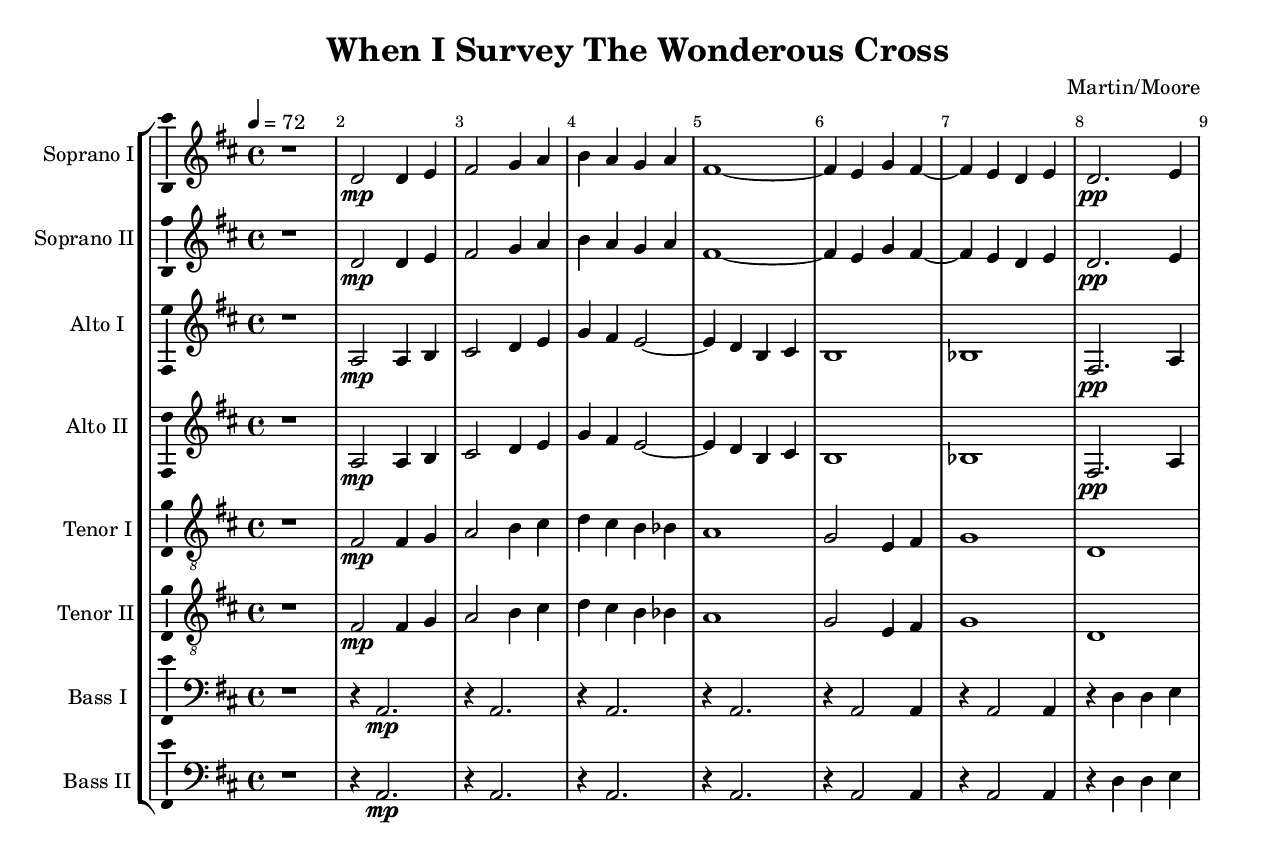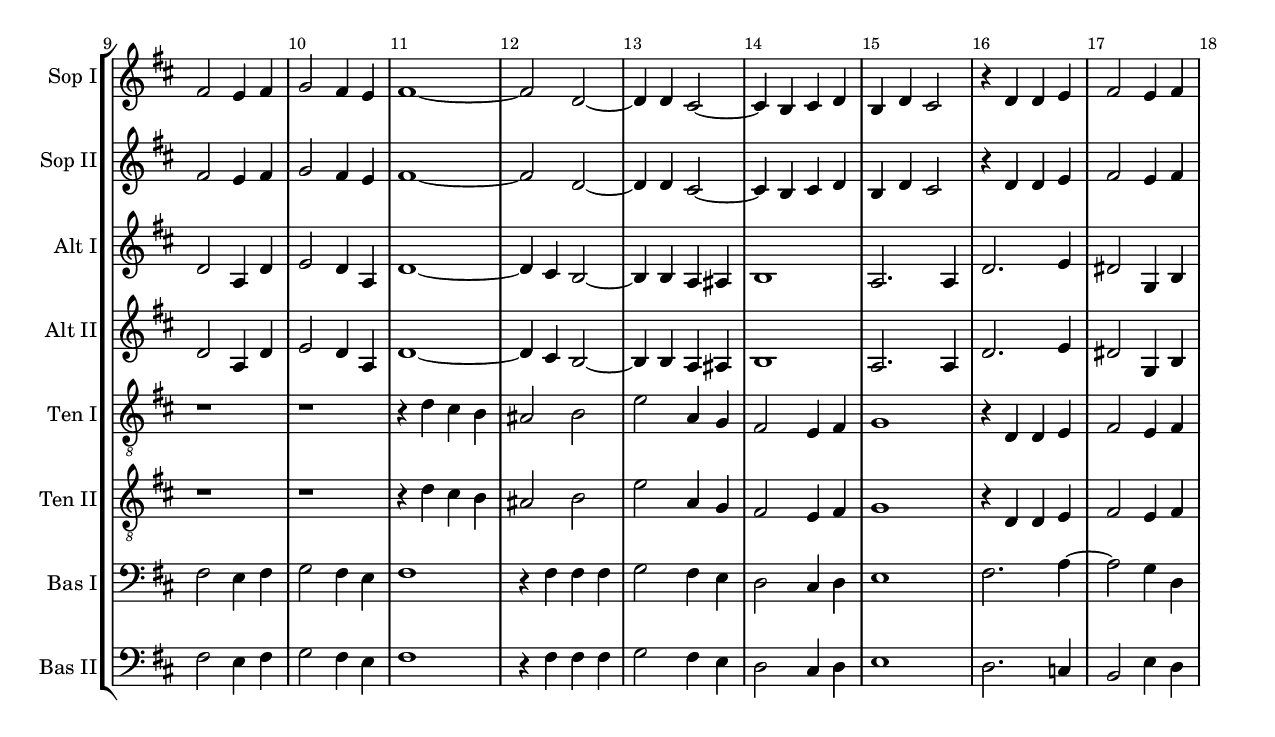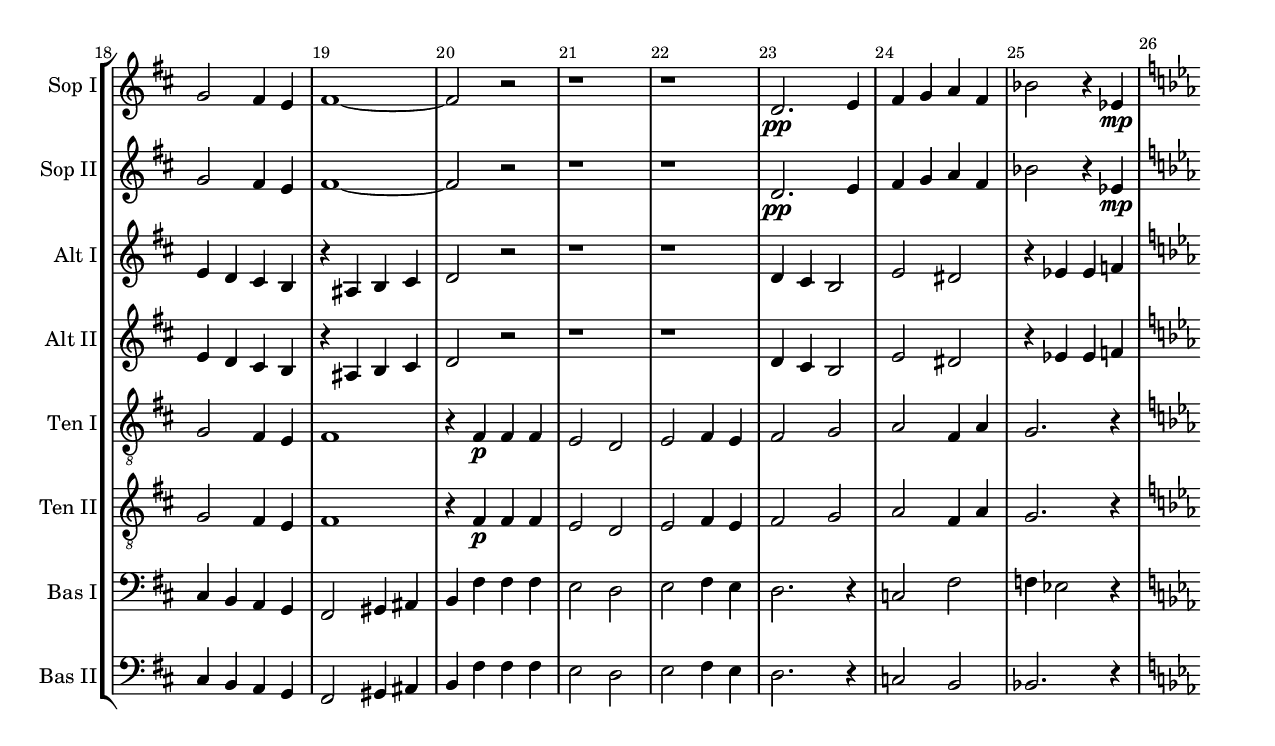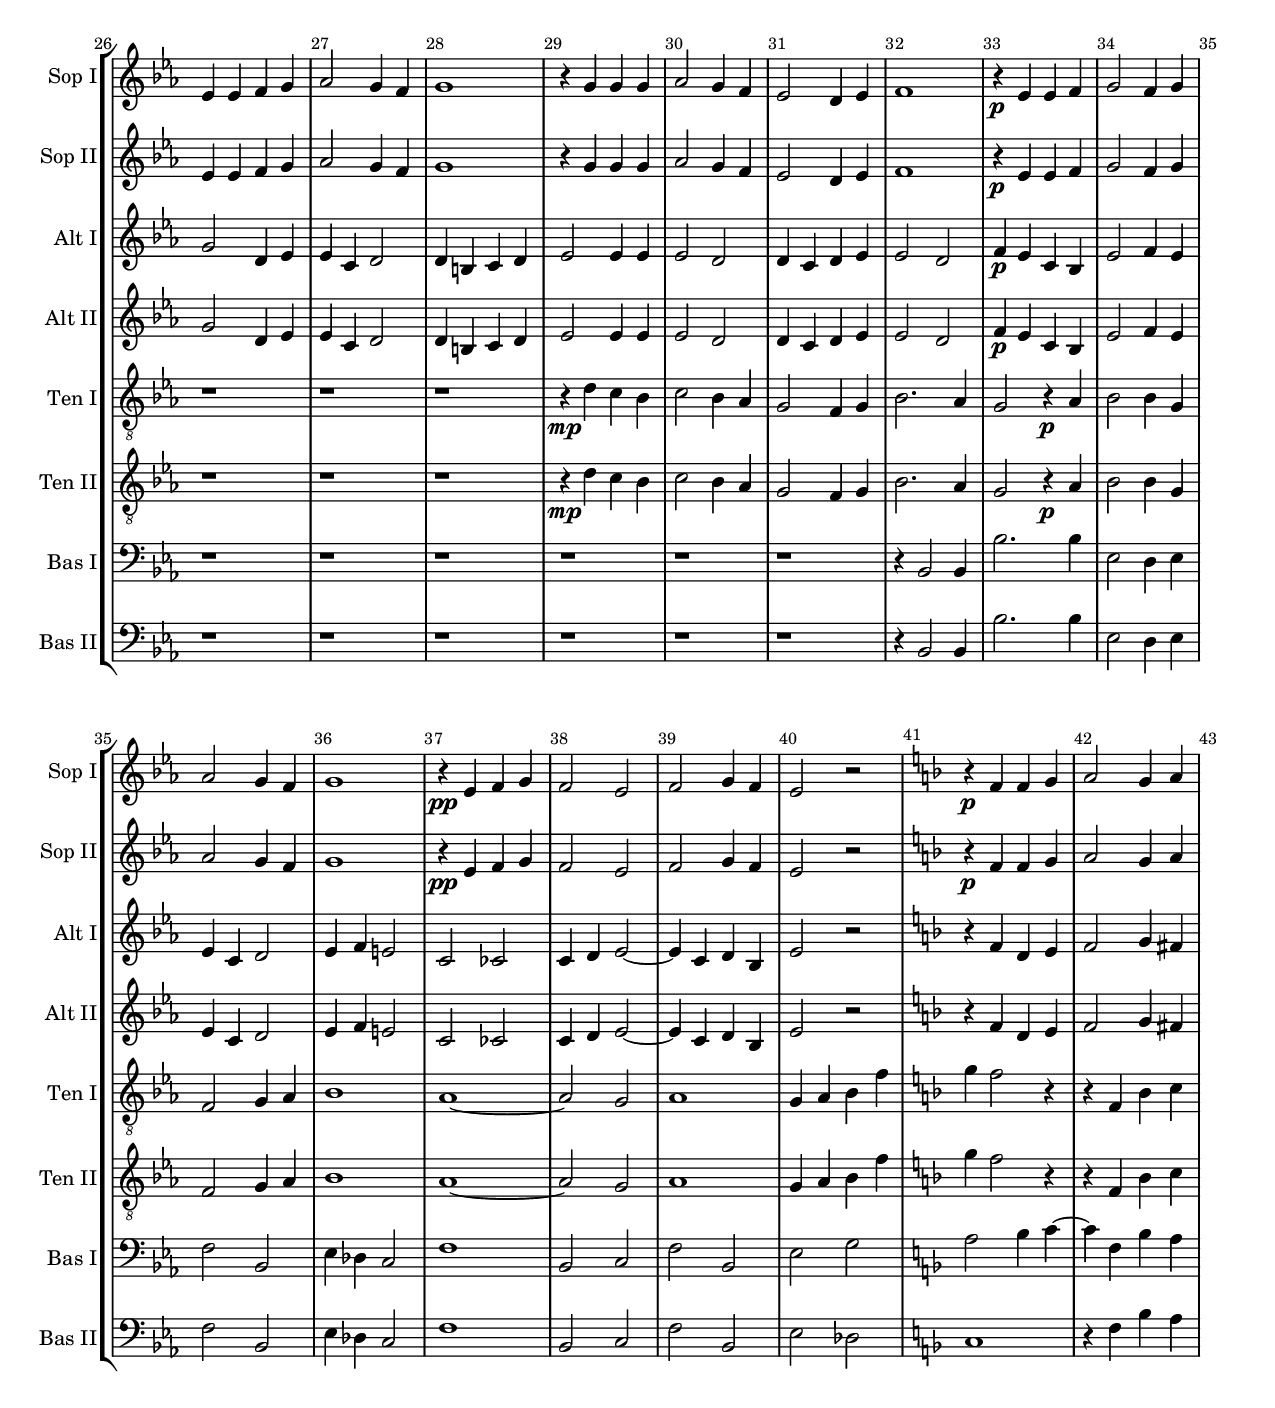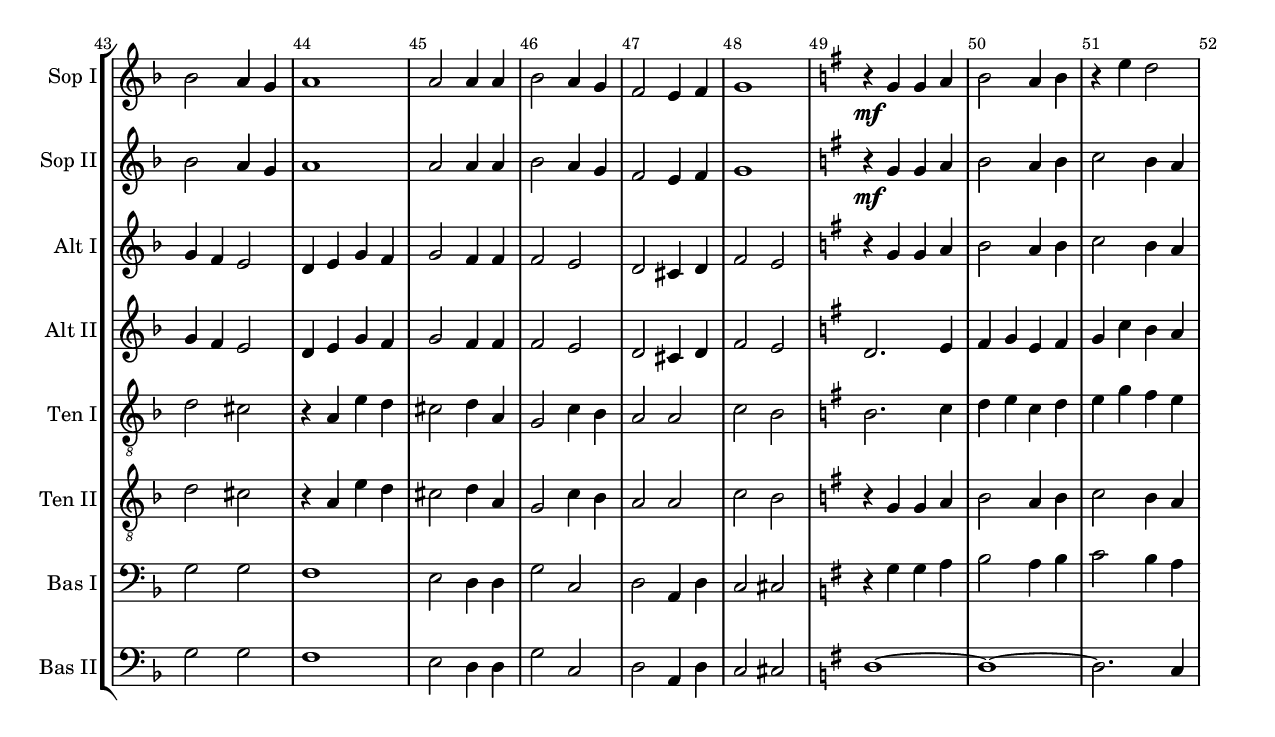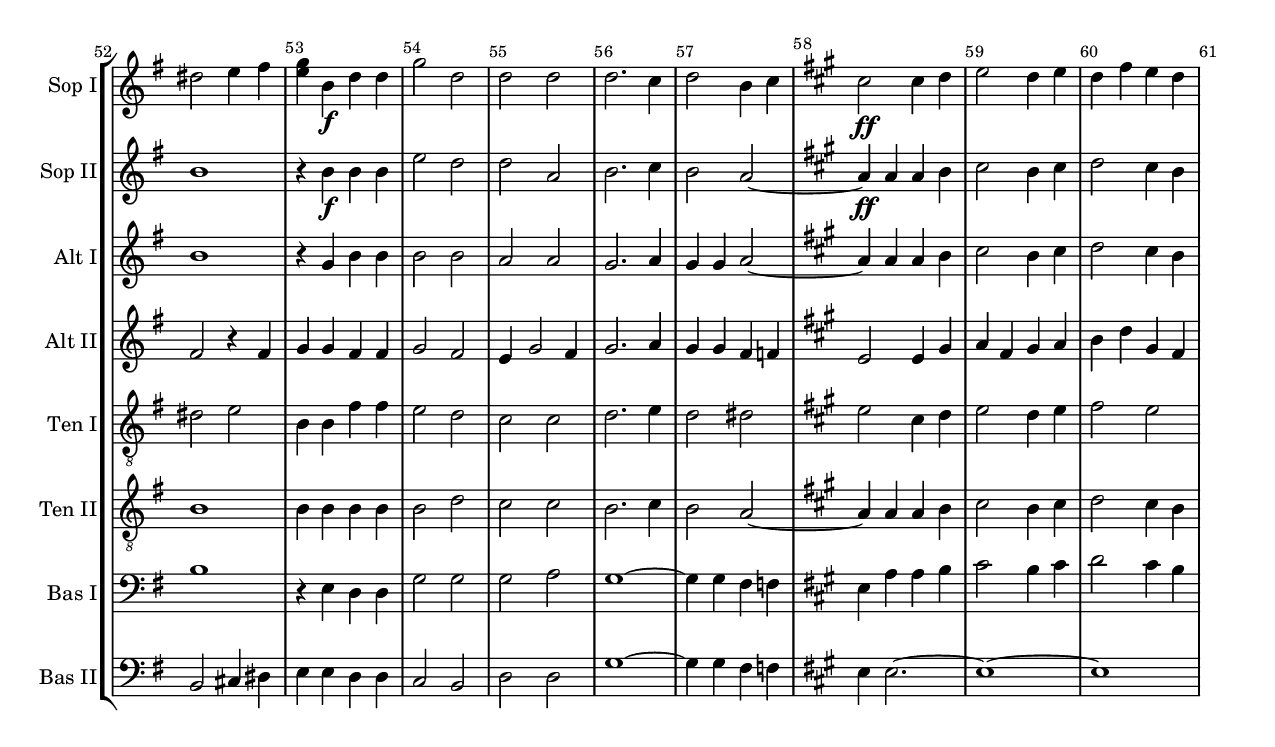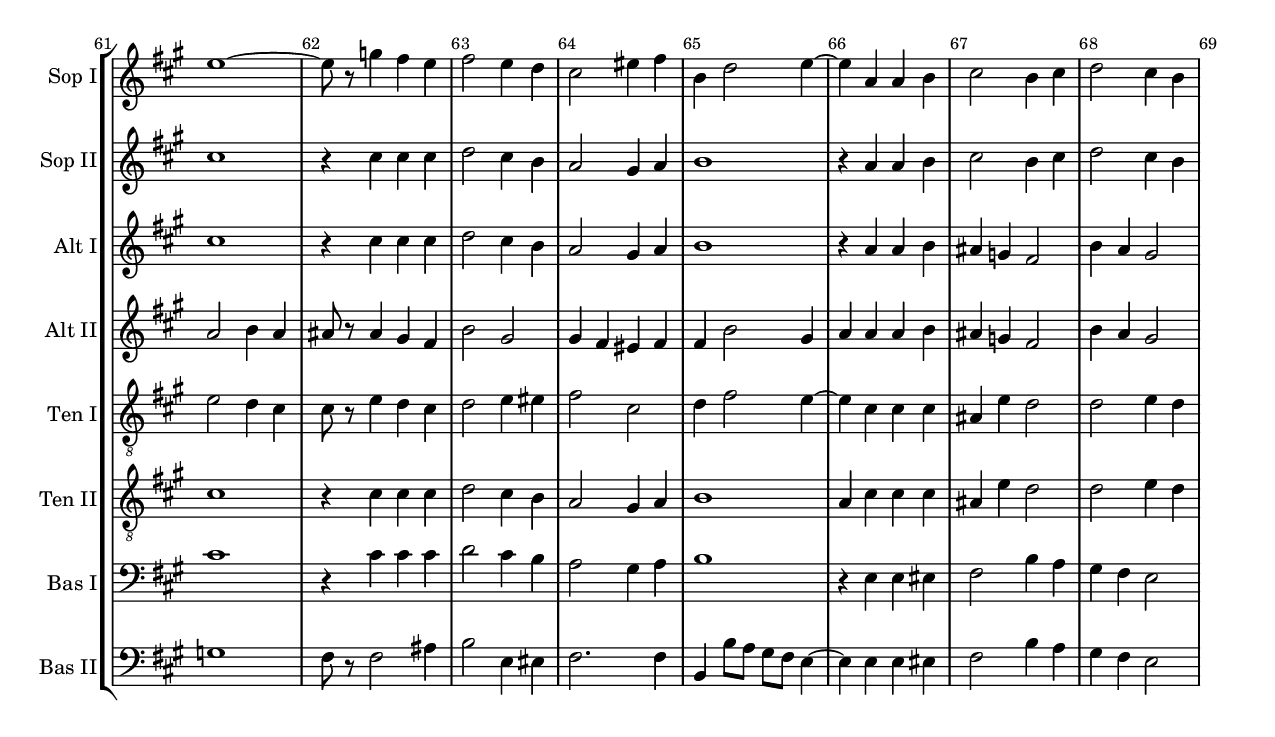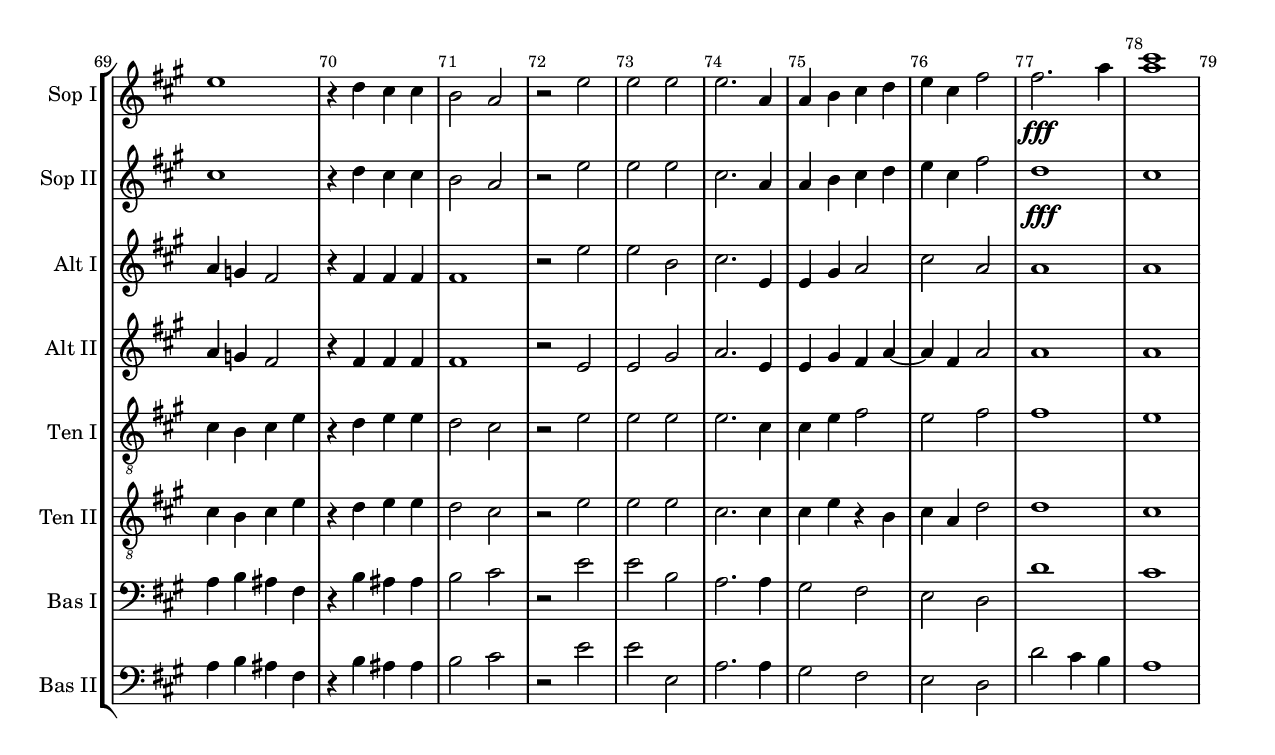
\version "2.19.49"

\header {
  title = "When I Survey The Wonderous Cross"
  composer = "Martin/Moore"
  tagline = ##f
}

dominantMinVolume = #0.6
dominantMaxVolume = #1.0
dominantPanPosition = #1

diminishedMinVolume = #0.1
diminishedMaxVolume = #0.3
diminishedPanPosition = #-1

allMinVolume = #0.4
allMaxVolume = #1.0
allPanPosition = #0.0

metronomeMinVolume = #0.4
metronomeMaxVolume = #0.6
metronomePanPosition = #0.0

keyAndTimeSignature = {
  \key d \major
  \time 4/4
}

sopranoOneMusic = \relative c' {
  \keyAndTimeSignature
  \tempo 4 = 72
  \set Score.markFormatter = #format-mark-box-letters
  %
  % Extra Measure for Metronome lead-in
  %
  r1 |
  
  %
  % Main music starts here
  %

  d2\mp d4 e4 |
  fis2 g4 a4 |
  b4 a4 g4 a4 |
  fis1~ |
  fis4 e4 g4 fis4~ |
  
  fis4 e4 d4 e4 | d2.\pp e4 |
  fis2 e4 fis4 |
  g2 fis4 e4 |
  fis1~ |
  
  fis2 d2~ |
  d4 d4 cis2~ |
  cis4 b4 cis4 d4 |
  b4 d4 cis2 |
  r4 d4 d4 e4 |
  
  fis2 e4 fis4 |
  g2 fis4 e4 |
  fis1~ |
  fis2 r2 |
  r1 |
  
  r1 |
  d2.\pp e4 |
  fis4 g4 a4 fis4 |
  bes2 r4 ees,4\mp |
  \key ees \major
  ees4 ees4 f4 g4 |
  
  aes2 g4 f4 |
  g1 |
  r4 g4 g4 g4 |
  aes2 g4 f4 |
  ees2 d4 ees4 |
  
  f1 |
  r4\p ees4 ees4 f4 |
  g2 f4 g4 |
  aes2 g4 f4 |
  g1 |
  
  r4\pp ees4 f4 g4 |
  f2 ees2 |
  f2 g4 f4 |
  ees2 r2 |
  \key f \major
  r4\p f4 f4 g4 |
  
  a2 g4 a4 |
  bes2 a4 g4 |
  a1 |
  a2 a4 a4 |
  bes2 a4 g4 |
  
  f2 e4 f4 |
  g1 |
  \key g \major
  r4\mf g4 g4 a4 |
  b2 a4 b4 |
  r4 e4 d2 |
  
  dis2 e4 fis4 |
  <g e>4 b,4\f d4 d4 |
  g2 d2 |
  d2 d2 |
  d2. c4 |
  
  d2 b4 c4 |
  \key a \major
  cis2\ff cis4 d4 |
  e2 d4 e4 |
  d4 fis4 e4 d4 |
  e1~ |
  
  e8 r8 g4 fis4 e4 |
  fis2 e4 d4 |
  cis2 eis4 fis4 |
  b,4 d2 e4~ |
  e4 a,4 a4 b4 |
  
  cis2 b4 cis4 |
  d2 cis4 b4 |
  e1 |
  r4 d4 cis4 cis4 |
  b2 a2 |
  
  r2 e'2 |
  e2 e2 |
  e2. a,4 |
  a4 b4 cis4 d4 |
  e4 cis4 fis2 |
  fis2.\fff a4 |
  <cis a>1 |
}

sopranoTwoMusic = \relative c' {
  \keyAndTimeSignature
  \tempo 4 = 72
  \set Score.markFormatter = #format-mark-box-letters
  %
  % Extra Measure for Metronome lead-in
  %
  r1 |
  
  %
  % Main music starts here
  %

  d2\mp d4 e4 |
  fis2 g4 a4 |
  b4 a4 g4 a4 |
  fis1~ |
  fis4 e4 g4 fis4~ |
  
  fis4 e4 d4 e4 | d2.\pp e4 |
  fis2 e4 fis4 |
  g2 fis4 e4 |
  fis1~ |
  
  fis2 d2~ |
  d4 d4 cis2~ |
  cis4 b4 cis4 d4 |
  b4 d4 cis2 |
  r4 d4 d4 e4 |
  
  fis2 e4 fis4 |
  g2 fis4 e4 |
  fis1~ |
  fis2 r2 |
  r1 |
  
  r1 |
  d2.\pp e4 |
  fis4 g4 a4 fis4 |
  bes2 r4 ees,4\mp |
  \key ees \major
  ees4 ees4 f4 g4 |
  
  aes2 g4 f4 |
  g1 |
  r4 g4 g4 g4 |
  aes2 g4 f4 |
  ees2 d4 ees4 |
  
  f1 |
  r4\p ees4 ees4 f4 |
  g2 f4 g4 |
  aes2 g4 f4 |
  g1 |
  
  r4\pp ees4 f4 g4 |
  f2 ees2 |
  f2 g4 f4 |
  ees2 r2 |
  \key f \major
  r4\p f4 f4 g4 |
  
  a2 g4 a4 |
  bes2 a4 g4 |
  a1 |
  a2 a4 a4 |
  bes2 a4 g4 |
  
  f2 e4 f4 |
  g1 |
  \key g \major
  r4\mf g4 g4 a4 |
  b2 a4 b4 |
  c2 b4 a4 |
  
  b1 |
  r4 b4\f b4 b4 |
  e2 d2 |
  d2 a2 |
  b2. c4 |
  
  b2 a2~ |
  \key a \major
  a4\ff a4 a4 b4 |
  cis2 b4 cis4 |
  d2 cis4 b4 |
  cis1 |
  
  r4 cis4 cis4 cis4 |
  d2 cis4 b4 |
  a2 gis4 a4 |
  b1 |
  r4 a4 a4 b4 |
  
  cis2 b4 cis4 |
  d2 cis4 b4 |
  cis1 |
  r4 d4 cis4 cis4 |
  b2 a2 |
  
  r2 e'2 |
  e2 e2 |
  cis2. a4 |
  a4 b4 cis4 d4 |
  e4 cis4 fis2 |
  d1\fff |
  cis1 |
}

altoOneMusic = \relative c' {
  \keyAndTimeSignature
  
  %
  % Extra Measure for Metronome lead-in
  %
  
  r1 |
  
  %
  % Main music starts here
  %

  a2\mp a4 b4 |
  cis2 d4 e4 |
  g4 fis4 e2~ |
  e4 d4 b4 cis4 |
  b1 |
  
  bes1 |
  fis2.\pp a4 |
  d2 a4 d4 |
  e2 d4 a4 |
  d1~ |
  
  d4 cis4 b2~ |
  b4 b4 a4 ais4 |
  b1 |
  a2. a4 | d2. e4 |
  
  dis2 g,4 b4 |
  e4 d4 cis4 b4 |
  r4 ais4 b4 cis4 |
  d2 r2 |
  r1 |
  
  r1 |
  d4 cis4 b2 |
  e2 dis2 |
  r4 ees4 ees4 f4 |
  \key ees \major
  g2 d4 ees4 |
  
  ees4 c4 d2 |
  d4 b4 c4 d4 |
  ees2 ees4 ees4 |
  ees2 d2 |
  d4 c4 d4 ees4 |
  
  ees2 d2 |
  f4\p ees4 c4 bes4 |
  ees2 f4 ees4 |
  ees4 c4 d2 |
  ees4 f4 e2 |
  
  c2 ces2 |
  c4 d4 ees2~ |
  ees4 c4 d4 bes4 |
  ees2 r2 |
  \key f \major
  r4 f4 d4 e4 |
  
  f2 g4 fis4 |
  g4 f4 e2 |
  d4 e4 g4 f4 |
  g2 f4 f4 |
  f2 e2 |
  
  d2 cis4 d4 |
  f2 e2 |
  \key g \major
  r4 g4 g4 a4 |
  b2 a4 b4 |
  c2 b4 a4 |
  
  b1 |
  r4 g4 b4 b4 |
  b2 b2 |
  a2 a2 |
  g2. a4 |
  
  g4 g4 a2~ |
  \key a \major
  a4 a4 a4 b4 |
  cis2 b4 cis4 |
  d2 cis4 b4 |
  cis1 |
  
  r4 cis4 cis4 cis4 |
  d2 cis4 b4 |
  a2 gis4 a4 |
  b1 |
  r4 a4 a4 b4 |
  
  ais4 g4 fis2 |
  b4 a4 gis2 |
  a4 g4 fis2 |
  r4 fis4 fis4 fis4 |
  fis1 |
  
  r2 e'2 |
  e2 b2 |
  cis2. e,4 |
  e4 gis4 a2 |
  cis2 a2 |
  a1 |
  a1 |
}

altoTwoMusic = \relative c' {
  \keyAndTimeSignature
  
  %
  % Extra Measure for Metronome lead-in
  %
  
  r1 |
  
  %
  % Main music starts here
  %

  a2\mp a4 b4 |
  cis2 d4 e4 |
  g4 fis4 e2~ |
  e4 d4 b4 cis4 |
  b1 |
  
  bes1 |
  fis2.\pp a4 |
  d2 a4 d4 |
  e2 d4 a4 |
  d1~ |
  
  d4 cis4 b2~ |
  b4 b4 a4 ais4 |
  b1 |
  a2. a4 | d2. e4 |
  
  dis2 g,4 b4 |
  e4 d4 cis4 b4 |
  r4 ais4 b4 cis4 |
  d2 r2 |
  r1 |
  
  r1 |
  d4 cis4 b2 |
  e2 dis2 |
  r4 ees4 ees4 f4 |
  \key ees \major
  g2 d4 ees4 |
  
  ees4 c4 d2 |
  d4 b4 c4 d4 |
  ees2 ees4 ees4 |
  ees2 d2 |
  d4 c4 d4 ees4 |
  
  ees2 d2 |
  f4\p ees4 c4 bes4 |
  ees2 f4 ees4 |
  ees4 c4 d2 |
  ees4 f4 e2 |
  
  c2 ces2 |
  c4 d4 ees2~ |
  ees4 c4 d4 bes4 |
  ees2 r2 |
  \key f \major
  r4 f4 d4 e4 |
  
  f2 g4 fis4 |
  g4 f4 e2 |
  d4 e4 g4 f4 |
  g2 f4 f4 |
  f2 e2 |
  
  d2 cis4 d4 |
  f2 e2 |
  \key g \major
  d2. e4 |
  fis4 g4 e4 fis4 |
  g4 c4 b4 a4 |
  
  fis2 r4 fis4 |
  g4 g4 fis4 fis4 |
  g2 fis2 |
  e4 g2 fis4 |
  g2. a4 |
  
  g4 g4 fis4 f4 |
  \key a \major
  e2 e4 gis4 |
  a4 fis4 gis4 a4 |
  b4 d4 gis,4 fis4 |
  a2 b4 a4 |
  
  ais8 r8 ais4 gis4 fis4 |
  b2 gis2 |
  gis4 fis4 eis4 fis4 |
  fis4 b2 gis4 |
  a4 a4 a4 b4 |
  
  ais4 g4 fis2 |
  b4 a4 gis2 |
  a4 g4 fis2 |
  r4 fis4 fis4 fis4 |
  fis1 |
  
  r2 e2 |
  e2 gis2 |
  a2. e4 |
  e4 gis4 fis4 a4~ |
  a4 fis4 a2 |
  a1 |
  a1 |
}

tenorOneMusic = \relative c {
  \keyAndTimeSignature
  \clef "treble_8"
  
  %
  % Extra Measure for Metronome lead-in
  %
  
  r1 |
  
  %
  % Main music starts here
  %

  fis2\mp fis4 g4 |
  a2 b4 cis4 |
  d4 cis4 b4 bes4 |
  a1 |
  g2 e4 fis4 |
  
  g1 |
  d1 |
  r1 |
  r1 |
  r4 d'4 cis4 b4 |
  
  ais2 b2 | e2 a,4 g4 |
  fis2 e4 fis4 |
  g1 |
  r4 d4 d4 e4 |
  
  fis2 e4 fis4 |
  g2 fis4 e4 |
  fis1 |
  r4 fis4\p fis4 fis4 |
  e2 d2 |
  
  e2 fis4 e4 |
  fis2 g2 |
  a2 fis4 a4 |
  g2. r4 |
  \key ees \major
  r1 |
  
  r1 |
  r1 |
  r4\mp d'4 c4 bes4 |
  c2 bes4 aes4 |
  g2 f4 g4 |
  
  bes2. aes4 |
  g2 r4\p aes4 |
  bes2 bes4 g4 |
  f2 g4 aes4 |
  bes1 |
  
  aes1~ |
  aes2 g2 |
  aes1 |
  g4 aes4 bes4 f'4 |
  \key f \major
  g4 f2 r4 |
  
  r4 f,4 bes4 c4 |
  d2 cis2 |
  r4 a4 e'4 d4 |
  cis2 d4 a4 |
  g2 c4 bes4 |
  
  a2 a2 |
  c2 bes2 |
  \key g \major
  b2. c4 |
  d4 e4 c4 d4 |
  e4 g4 fis4 e4 |
  
  dis2 e2 |
  b4 b4 fis'4 fis4 |
  e2 d2 |
  c2 c2 |
  d2. e4 |
  
  d2 dis2 |
  \key a \major
  e2 cis4 d4 |
  e2 d4 e4 |
  fis2 e2 |
  e2 d4 cis4 |
  
  cis8 r8 e4 d4 cis4 |
  d2 e4 eis4 |
  fis2 cis2 |
  d4 fis2 e4~ |
  e4 cis4 cis4 cis4 |
  
  ais4 e'4 d2 |
  d2 e4 d4 |
  cis4 b4 cis4 e4 |
  r4 d4 e4 e4 |
  d2 cis2 |
  
  r2 e2 |
  e2 e2 |
  e2. cis4 |
  cis4 e4 fis2 |
  e2 fis2 |
  fis1 |
  e1 |
}

tenorTwoMusic = \relative c {
  \keyAndTimeSignature
  \clef "treble_8"
  
  %
  % Extra Measure for Metronome lead-in
  %
  
  r1 |
  
  %
  % Main music starts here
  %

  fis2\mp fis4 g4 |
  a2 b4 cis4 |
  d4 cis4 b4 bes4 |
  a1 |
  g2 e4 fis4 |
  
  g1 |
  d1 |
  r1 |
  r1 |
  r4 d'4 cis4 b4 |
  
  ais2 b2 | e2 a,4 g4 |
  fis2 e4 fis4 |
  g1 |
  r4 d4 d4 e4 |
  
  fis2 e4 fis4 |
  g2 fis4 e4 |
  fis1 |
  r4 fis4\p fis4 fis4 |
  e2 d2 |
  
  e2 fis4 e4 |
  fis2 g2 |
  a2 fis4 a4 |
  g2. r4 |
  \key ees \major
  r1 |
  
  r1 |
  r1 |
  r4\mp d'4 c4 bes4 |
  c2 bes4 aes4 |
  g2 f4 g4 |
  
  bes2. aes4 |
  g2 r4\p aes4 |
  bes2 bes4 g4 |
  f2 g4 aes4 |
  bes1 |
  
  aes1~ |
  aes2 g2 |
  aes1 |
  g4 aes4 bes4 f'4 |
  \key f \major
  g4 f2 r4 |
  
  r4 f,4 bes4 c4 |
  d2 cis2 |
  r4 a4 e'4 d4 |
  cis2 d4 a4 |
  g2 c4 bes4 |
  
  a2 a2 |
  c2 bes2 |
  \key g \major
  r4 g4 g4 a4 |
  b2 a4 b4 |
  c2 b4 a4 |
  
  b1 |
  b4 b4 b4 b4 |
  b2 d2 |
  c2 c2 |
  b2. c4 |
  
  b2 a2~ |
  \key a \major
  a4 a4 a4 b4 |
  cis2 b4 cis4 |
  d2 cis4 b4 |
  cis1 |
  
  r4 cis4 cis4 cis4 |
  d2 cis4 b4 |
  a2 gis4 a4 |
  b1 |
  a4 cis4 cis4 cis4 |
  
  ais4 e'4 d2 |
  d2 e4 d4 |
  cis4 b4 cis4 e4 |
  r4 d4 e4 e4 |
  d2 cis2 |
  
  r2 e2 |
  e2 e2 |
  cis2. cis4 |
  cis4 e4 r4 b4 |
  cis4 a4 d2 |
  d1 |
  cis1 |
}

bassOneMusic = \relative c {
  \keyAndTimeSignature
  \clef bass
  
  %
  % Extra Measure for Metronome lead-in
  %
  
  r1 |
  
  %
  % Main music starts here
  %

  r4 a2.\mp |
  r4 a2. |
  r4 a2. |
  r4 a2. |
  r4 a2 a4 |
  
  r4 a2 a4 |
  r4 d4 d4 e4 |
  fis2 e4 fis4 |
  g2 fis4 e4 |
  fis1 |
  
  r4 fis4 fis4 fis4 |
  g2 fis4 e4 |
  d2 cis4 d4 |
  e1 |
  fis2. a4~ |
  
  a2 g4 d4 |
  cis4 b4 a4 g4 |
  fis2 gis4 ais4 |
  b4 fis'4 fis4 fis4 |
  e2 d2 |
  
  e2 fis4 e4 |
  d2. r4 |
  c2 fis2 |
  f4 ees2 r4 |
  \key ees \major
  r1
  
  r1 |
  r1 |
  r1 |
  r1 |
  r1 |
  
  r4 bes2 bes4 |
  bes'2. bes4 |
  ees,2 d4 ees4 |
  f2 bes,2 |
  ees4 des4 c2 |
  
  f1 |
  bes,2 c2 |
  f2 bes,2 |
  ees2 g2 |
  \key f \major
  a2 bes4 c4~ |
  
  c4 f,4 bes4 a4 |
  g2 g2 |
  f1 |
  e2 d4 d4 |
  g2 c,2 |
  
  d2 a4 d4 |
  c2 cis2 |
  \key g \major
  r4 g'4 g4 a4 |
  b2 a4 b4 |
  c2 b4 a4 |
  
  b1 |
  r4 e,4 d4 d4 |
  g2 g2 |
  g2 a2 |
  g1~ |
  
  g4 g4 fis4 f4 |
  \key a \major
  e4 a4 a4 b4 |
  cis2 b4 cis4 |
  d2 cis4 b4 |
  cis1 |
  
  r4 cis4 cis4 cis4 |
  d2 cis4 b4 |
  a2 gis4 a4 |
  b1 |
  r4 e,4 e4 eis4 |
  
  fis2 b4 a4 |
  gis4 fis4 e2 |
  a4 b4 ais4 fis4 |
  r4 b4 ais4 ais4 |
  b2 cis2 |
  
  r2 e2 |
  e2 b2 |
  a2. a4 |
  gis2 fis2 |
  e2 d2 |
  d'1 |
  cis1 |
}

bassTwoMusic = \relative c {
  \keyAndTimeSignature
  \clef bass
  
  %
  % Extra Measure for Metronome lead-in
  %
  
  r1 |
  
  %
  % Main music starts here
  %

  r4 a2.\mp |
  r4 a2. |
  r4 a2. |
  r4 a2. |
  r4 a2 a4 |
  
  r4 a2 a4 |
  r4 d4 d4 e4 |
  fis2 e4 fis4 |
  g2 fis4 e4 |
  fis1 |
  
  r4 fis4 fis4 fis4 |
  g2 fis4 e4 |
  d2 cis4 d4 |
  e1 |
  d2. c4 |
  
  b2 e4 d4 |
  cis4 b4 a4 g4 |
  fis2 gis4 ais4 |
  b4 fis'4 fis4 fis4 |
  e2 d2 |
  
  e2 fis4 e4 |
  d2. r4 |
  c2 b2 |
  bes2. r4 |
  \key ees \major
  r1
  
  r1 |
  r1 |
  r1 |
  r1 |
  r1 |
  
  r4 bes2 bes4 |
  bes'2. bes4 |
  ees,2 d4 ees4 |
  f2 bes,2 |
  ees4 des4 c2 |
  
  f1 |
  bes,2 c2 |
  f2 bes,2 |
  ees2 des2 |
  \key f \major
  c1 |
  
  r4 f4 bes4 a4 |
  g2 g2 |
  f1 |
  e2 d4 d4 |
  g2 c,2 |
  
  d2 a4 d4 |
  c2 cis2 |
  \key g \major
  d1~ |
  d1~ |
  d2. c4 |
  
  b2 cis4 dis4 |
  e4 e4 d4 d4 |
  c2 b2 |
  d2 d2 |
  g1~ |
  
  g4 g4 fis4 f4 |
  \key a \major
  e4 e2.~ |
  e1~ |
  e1 |
  g1 |
  
  fis8 r8 fis2 ais4 |
  b2 e,4 eis4 |
  fis2. fis4 |
  b,4 b'8 a8 gis8 fis8 e4~ |
  e4 e4 e4 eis4 |
  
  fis2 b4 a4 |
  gis4 fis4 e2 |
  a4 b4 ais4 fis4 |
  r4 b4 ais4 ais4 |
  b2 cis2 |
  
  r2 e2 |
  e2 e,2 |
  a2. a4 |
  gis2 fis2 |
  e2 d2 |
  d'2 cis4 b4 |
  a1 |
}

%
% Note that the Metronome track has a lead in measure
%
metronomeMusic = \drummode {
  \keyAndTimeSignature

  %
  % Extra Measure for Metronome lead-in
  %
  
  cl4 cl4 cl4 cl4 |
  
  %
  % Main music starts here
  %

  cl4 cl4 cl4 cl4 |
  cl4 cl4 cl4 cl4 |
  cl4 cl4 cl4 cl4 |
  cl4 cl4 cl4 cl4 |
  cl4 cl4 cl4 cl4 |
  cl4 cl4 cl4 cl4 |
  cl4 cl4 cl4 cl4 |
  cl4 cl4 cl4 cl4 |
  cl4 cl4 cl4 cl4 |
  cl4 cl4 cl4 cl4 |
  cl4 cl4 cl4 cl4 |
  cl4 cl4 cl4 cl4 |
  cl4 cl4 cl4 cl4 |
  cl4 cl4 cl4 cl4 |
  cl4 cl4 cl4 cl4 |
  cl4 cl4 cl4 cl4 |
  cl4 cl4 cl4 cl4 |
  cl4 cl4 cl4 cl4 |
  cl4 cl4 cl4 cl4 |
  cl4 cl4 cl4 cl4 |
  cl4 cl4 cl4 cl4 |
  cl4 cl4 cl4 cl4 |
  cl4 cl4 cl4 cl4 |
  cl4 cl4 cl4 cl4 |
  cl4 cl4 cl4 cl4 |
  cl4 cl4 cl4 cl4 |
  cl4 cl4 cl4 cl4 |
  cl4 cl4 cl4 cl4 |
  cl4 cl4 cl4 cl4 |
  cl4 cl4 cl4 cl4 |
  cl4 cl4 cl4 cl4 |
  cl4 cl4 cl4 cl4 |
  cl4 cl4 cl4 cl4 |
  cl4 cl4 cl4 cl4 |
  cl4 cl4 cl4 cl4 |
  cl4 cl4 cl4 cl4 |
  cl4 cl4 cl4 cl4 |
  cl4 cl4 cl4 cl4 |
  cl4 cl4 cl4 cl4 |
  cl4 cl4 cl4 cl4 |
  cl4 cl4 cl4 cl4 |
  cl4 cl4 cl4 cl4 |
  cl4 cl4 cl4 cl4 |
  cl4 cl4 cl4 cl4 |
  cl4 cl4 cl4 cl4 |
  cl4 cl4 cl4 cl4 |
  cl4 cl4 cl4 cl4 |
  cl4 cl4 cl4 cl4 |
  cl4 cl4 cl4 cl4 |
  cl4 cl4 cl4 cl4 |
  cl4 cl4 cl4 cl4 |
  cl4 cl4 cl4 cl4 |
  cl4 cl4 cl4 cl4 |
  cl4 cl4 cl4 cl4 |
  cl4 cl4 cl4 cl4 |
  cl4 cl4 cl4 cl4 |
  cl4 cl4 cl4 cl4 |
  cl4 cl4 cl4 cl4 |
  cl4 cl4 cl4 cl4 |
  cl4 cl4 cl4 cl4 |
  cl4 cl4 cl4 cl4 |
  cl4 cl4 cl4 cl4 |
  cl4 cl4 cl4 cl4 |
  cl4 cl4 cl4 cl4 |
  cl4 cl4 cl4 cl4 |
  cl4 cl4 cl4 cl4 |
  cl4 cl4 cl4 cl4 |
  cl4 cl4 cl4 cl4 |
  cl4 cl4 cl4 cl4 |
  cl4 cl4 cl4 cl4 |
  cl4 cl4 cl4 cl4 |
  cl4 cl4 cl4 cl4 |
  cl4 cl4 cl4 cl4 |
  cl4 cl4 cl4 cl4 |
  cl4 cl4 cl4 cl4 |
  cl4 cl4 cl4 cl4 |
  cl4 cl4 cl4 cl4 |
}


#(set-global-staff-size 18)

\book {
  \bookOutputName "When I Survey The Wonderous Cross"
  \paper {
    #(set-paper-size "letter")
    
    %
    % Turn on to see spacing details while you tweek the layout
    %
    % annotate-spacing = ##t
    
    %
    % Various variables that can be used to tweak vertical spacing
    %
    system-system-spacing.basic-distance = #14
    system-system-spacing.minimum-distance = #14
    score-markup-spacing.basic-distance = #0
    markup-system-spacing.basic-distance = #0
    
    indent = 0.5\in
    short-indent = 0.25\in
    left-margin = 0.5\in
    right-margin = 0.5\in
    top-margin = 1\in
    bottom-margin = 1\in
    print-page-number = ##f
    ragged-bottom = ##t
  }

  \score {
    \new StaffGroup <<
      \override Score.BarNumber.break-visibility = ##(#t #t #t)
      %\override Score.BarNumber.break-visibility = ##(#t #t #t)
      %\set Score.barNumberVisibility = #all-bar-numbers-visible
      \new Staff \with {
        instrumentName = "Soprano I"
        shortInstrumentName = "Sop I"
      } <<
        \new Voice = "sopranoOne" {
          \keepWithTag #'sopranoOne \sopranoOneMusic
        }
      >>
      \new Staff \with {
        instrumentName = "Soprano II"
        shortInstrumentName = "Sop II"
      } <<
        \new Voice = "sopranoTwo" {
          \keepWithTag #'sopranoTwo \sopranoTwoMusic
        }
      >>
      \new Staff \with {
        instrumentName = "Alto I"
        shortInstrumentName = "Alt I"
      } <<
        \new Voice = "altoOne" {
          \keepWithTag #'altoOne \altoOneMusic
        }
      >>
      \new Staff \with {
        instrumentName = "Alto II"
        shortInstrumentName = "Alt II"
      } <<
        \new Voice = "altoTwo" {
          \keepWithTag #'altoTwo \altoTwoMusic
        }
      >>
      \new Staff \with {
        instrumentName = "Tenor I"
        shortInstrumentName = "Ten I"
      } <<
        \new Voice = "tenorOne" {
          \keepWithTag #'tenorOne \tenorOneMusic
        }
      >>
      \new Staff \with {
        instrumentName = "Tenor II"
        shortInstrumentName = "Ten II"
      } <<
        \new Voice = "tenorTwo" {
          \keepWithTag #'tenorTwo \tenorTwoMusic
        }
      >>
      \new Staff \with {
        instrumentName = "Bass I"
        shortInstrumentName = "Bas I"
      } <<
        \new Voice = "bassOne" {
          \keepWithTag #'bassOne \bassOneMusic
        }
      >>
      \new Staff \with {
        instrumentName = "Bass II"
        shortInstrumentName = "Bas II"
      } <<
        \new Voice = "bassTwo" {
          \keepWithTag #'bassTwo \bassTwoMusic
        }
      >>
    >>
      
    \layout {
      \context {
        \Voice
        \consists "Ambitus_engraver"
      }
    }
  }
}

%
% All Midi
%
\book {
  \bookOutputName "When I Survey The Wonderous Cross - All"
  \score {
    \new StaffGroup <<
      \new DrumStaff \with {
        midiMinimumVolume = \metronomeMinVolume
        midiMaximumVolume = \metronomeMaxVolume
        midiPanPosition = \metronomePanPosition
      } {
        \metronomeMusic
      }
      \new Staff \with {
        midiInstrument = "voice oohs"
        midiMinimumVolume = \allMinVolume
        midiMaximumVolume = \allMaxVolume
        midiPanPosition = \allPanPosition
      } <<
        \new Voice = "sopranoOne" {
          \keepWithTag #'sopranoOne \sopranoOneMusic
        }
      >>
      \new Staff \with {
        midiInstrument = "voice oohs"
        midiMinimumVolume = \allMinVolume
        midiMaximumVolume = \allMaxVolume
        midiPanPosition = \allPanPosition
      } <<
        \new Voice = "sopranoTwo" {
          \keepWithTag #'sopranoTwo \sopranoTwoMusic
        }
      >>
      \new Staff \with {
        midiInstrument = "voice oohs"
        midiMinimumVolume = \allMinVolume
        midiMaximumVolume = \allMaxVolume
        midiPanPosition = \allPanPosition
      } <<
        \new Voice = "altoOne" {
          \keepWithTag #'altoOne \altoOneMusic
        }
      >>
      \new Staff \with {
        midiInstrument = "voice oohs"
        midiMinimumVolume = \allMinVolume
        midiMaximumVolume = \allMaxVolume
        midiPanPosition = \allPanPosition
      } <<
        \new Voice = "altoTwo" {
          \keepWithTag #'altoTwo \altoTwoMusic
        }
      >>
      \new Staff \with {
        midiInstrument = "voice oohs"
        midiMinimumVolume = \allMinVolume
        midiMaximumVolume = \allMaxVolume
        midiPanPosition = \allPanPosition
      } <<
        \new Voice = "tenorOne" {
          \keepWithTag #'tenorOne \tenorOneMusic
        }
      >>
      \new Staff \with {
        midiInstrument = "voice oohs"
        midiMinimumVolume = \allMinVolume
        midiMaximumVolume = \allMaxVolume
        midiPanPosition = \allPanPosition
      } <<
        \new Voice = "tenorTwo" {
          \keepWithTag #'tenorTwo \tenorTwoMusic
        }
      >>
      \new Staff \with {
        midiInstrument = "voice oohs"
        midiMinimumVolume = \allMinVolume
        midiMaximumVolume = \allMaxVolume
        midiPanPosition = \allPanPosition
      } <<
        \new Voice = "bassOne" {
          \keepWithTag #'bassOne \bassOneMusic
        }
      >>
      \new Staff \with {
        midiInstrument = "voice oohs"
        midiMinimumVolume = \allMinVolume
        midiMaximumVolume = \allMaxVolume
        midiPanPosition = \allPanPosition
      } <<
        \new Voice = "bassTwo" {
          \keepWithTag #'bassTwo \bassTwoMusic
        }
      >>
    >>
      
    \midi {}
  }
}

%
% Soprano I Midi
%
\book {
  \bookOutputName "When I Survey The Wonderous Cross - Soprano I"
  \score {
    \new StaffGroup <<
      \new DrumStaff \with {
        midiMinimumVolume = \metronomeMinVolume
        midiMaximumVolume = \metronomeMaxVolume
        midiPanPosition = \metronomePanPosition
      } {
        \metronomeMusic
      }
      \new Staff \with {
        midiInstrument = "voice oohs"
        midiMinimumVolume = \dominantMinVolume
        midiMaximumVolume = \dominantMaxVolume
        midiPanPosition = \dominantPanPosition
      } <<
        \new Voice = "sopranoOne" {
          \keepWithTag #'sopranoOne \sopranoOneMusic
        }
      >>
      \new Staff \with {
        midiInstrument = "voice oohs"
        midiMinimumVolume = \diminishedMinVolume
        midiMaximumVolume = \diminishedMaxVolume
        midiPanPosition = \diminishedPanPosition
      } <<
        \new Voice = "sopranoTwo" {
          \keepWithTag #'sopranoTwo \sopranoTwoMusic
        }
      >>
      \new Staff \with {
        midiInstrument = "voice oohs"
        midiMinimumVolume = \diminishedMinVolume
        midiMaximumVolume = \diminishedMaxVolume
        midiPanPosition = \diminishedPanPosition
      } <<
        \new Voice = "altoOne" {
          \keepWithTag #'altoOne \altoOneMusic
        }
      >>
      \new Staff \with {
        midiInstrument = "voice oohs"
        midiMinimumVolume = \diminishedMinVolume
        midiMaximumVolume = \diminishedMaxVolume
        midiPanPosition = \diminishedPanPosition
      } <<
        \new Voice = "altoTwo" {
          \keepWithTag #'altoTwo \altoTwoMusic
        }
      >>
      \new Staff \with {
        midiInstrument = "voice oohs"
        midiMinimumVolume = \diminishedMinVolume
        midiMaximumVolume = \diminishedMaxVolume
        midiPanPosition = \diminishedPanPosition
      } <<
        \new Voice = "tenorOne" {
          \keepWithTag #'tenorOne \tenorOneMusic
        }
      >>
      \new Staff \with {
        midiInstrument = "voice oohs"
        midiMinimumVolume = \diminishedMinVolume
        midiMaximumVolume = \diminishedMaxVolume
        midiPanPosition = \diminishedPanPosition
      } <<
        \new Voice = "tenorTwo" {
          \keepWithTag #'tenorTwo \tenorTwoMusic
        }
      >>
      \new Staff \with {
        midiInstrument = "voice oohs"
        midiMinimumVolume = \diminishedMinVolume
        midiMaximumVolume = \diminishedMaxVolume
        midiPanPosition = \diminishedPanPosition
      } <<
        \new Voice = "bassOne" {
          \keepWithTag #'bassOne \bassOneMusic
        }
      >>
      \new Staff \with {
        midiInstrument = "voice oohs"
        midiMinimumVolume = \diminishedMinVolume
        midiMaximumVolume = \diminishedMaxVolume
        midiPanPosition = \diminishedPanPosition
      } <<
        \new Voice = "bassTwo" {
          \keepWithTag #'bassTwo \bassTwoMusic
        }
      >>
    >>
      
    \midi {}
  }
}

%
% Soprano II Midi
%
\book {
  \bookOutputName "When I Survey The Wonderous Cross - Soprano II"
  \score {
    \new StaffGroup <<
      \new DrumStaff \with {
        midiMinimumVolume = \metronomeMinVolume
        midiMaximumVolume = \metronomeMaxVolume
        midiPanPosition = \metronomePanPosition
      } {
        \metronomeMusic
      }
      \new Staff \with {
        midiInstrument = "voice oohs"
        midiMinimumVolume = \diminishedMinVolume
        midiMaximumVolume = \diminishedMaxVolume
        midiPanPosition = \diminishedPanPosition
      } <<
        \new Voice = "sopranoOne" {
          \keepWithTag #'sopranoOne \sopranoOneMusic
        }
      >>
      \new Staff \with {
        midiInstrument = "voice oohs"
        midiMinimumVolume = \dominantMinVolume
        midiMaximumVolume = \dominantMaxVolume
        midiPanPosition = \dominantPanPosition
      } <<
        \new Voice = "sopranoTwo" {
          \keepWithTag #'sopranoTwo \sopranoTwoMusic
        }
      >>
      \new Staff \with {
        midiInstrument = "voice oohs"
        midiMinimumVolume = \diminishedMinVolume
        midiMaximumVolume = \diminishedMaxVolume
        midiPanPosition = \diminishedPanPosition
      } <<
        \new Voice = "altoOne" {
          \keepWithTag #'altoOne \altoOneMusic
        }
      >>
      \new Staff \with {
        midiInstrument = "voice oohs"
        midiMinimumVolume = \diminishedMinVolume
        midiMaximumVolume = \diminishedMaxVolume
        midiPanPosition = \diminishedPanPosition
      } <<
        \new Voice = "altoTwo" {
          \keepWithTag #'altoTwo \altoTwoMusic
        }
      >>
      \new Staff \with {
        midiInstrument = "voice oohs"
        midiMinimumVolume = \diminishedMinVolume
        midiMaximumVolume = \diminishedMaxVolume
        midiPanPosition = \diminishedPanPosition
      } <<
        \new Voice = "tenorOne" {
          \keepWithTag #'tenorOne \tenorOneMusic
        }
      >>
      \new Staff \with {
        midiInstrument = "voice oohs"
        midiMinimumVolume = \diminishedMinVolume
        midiMaximumVolume = \diminishedMaxVolume
        midiPanPosition = \diminishedPanPosition
      } <<
        \new Voice = "tenorTwo" {
          \keepWithTag #'tenorTwo \tenorTwoMusic
        }
      >>
      \new Staff \with {
        midiInstrument = "voice oohs"
        midiMinimumVolume = \diminishedMinVolume
        midiMaximumVolume = \diminishedMaxVolume
        midiPanPosition = \diminishedPanPosition
      } <<
        \new Voice = "bassOne" {
          \keepWithTag #'bassOne \bassOneMusic
        }
      >>
      \new Staff \with {
        midiInstrument = "voice oohs"
        midiMinimumVolume = \diminishedMinVolume
        midiMaximumVolume = \diminishedMaxVolume
        midiPanPosition = \diminishedPanPosition
      } <<
        \new Voice = "bassTwo" {
          \keepWithTag #'bassTwo \bassTwoMusic
        }
      >>
    >>
      
    \midi {}
  }
}

%
% Alto I Midi
%
\book {
  \bookOutputName "When I Survey The Wonderous Cross - Alto I"
  \score {
    \new StaffGroup <<
      \new DrumStaff \with {
        midiMinimumVolume = \metronomeMinVolume
        midiMaximumVolume = \metronomeMaxVolume
        midiPanPosition = \metronomePanPosition
      } {
        \metronomeMusic
      }
      \new Staff \with {
        midiInstrument = "voice oohs"
        midiMinimumVolume = \diminishedMinVolume
        midiMaximumVolume = \diminishedMaxVolume
        midiPanPosition = \diminishedPanPosition
      } <<
        \new Voice = "sopranoOne" {
          \keepWithTag #'sopranoOne \sopranoOneMusic
        }
      >>
      \new Staff \with {
        midiInstrument = "voice oohs"
        midiMinimumVolume = \diminishedMinVolume
        midiMaximumVolume = \diminishedMaxVolume
        midiPanPosition = \diminishedPanPosition
      } <<
        \new Voice = "sopranoTwo" {
          \keepWithTag #'sopranoTwo \sopranoTwoMusic
        }
      >>
      \new Staff \with {
        midiInstrument = "voice oohs"
        midiMinimumVolume = \dominantMinVolume
        midiMaximumVolume = \dominantMaxVolume
        midiPanPosition = \dominantPanPosition
      } <<
        \new Voice = "altoOne" {
          \keepWithTag #'altoOne \altoOneMusic
        }
      >>
      \new Staff \with {
        midiInstrument = "voice oohs"
        midiMinimumVolume = \diminishedMinVolume
        midiMaximumVolume = \diminishedMaxVolume
        midiPanPosition = \diminishedPanPosition
      } <<
        \new Voice = "altoTwo" {
          \keepWithTag #'altoTwo \altoTwoMusic
        }
      >>
      \new Staff \with {
        midiInstrument = "voice oohs"
        midiMinimumVolume = \diminishedMinVolume
        midiMaximumVolume = \diminishedMaxVolume
        midiPanPosition = \diminishedPanPosition
      } <<
        \new Voice = "tenorOne" {
          \keepWithTag #'tenorOne \tenorOneMusic
        }
      >>
      \new Staff \with {
        midiInstrument = "voice oohs"
        midiMinimumVolume = \diminishedMinVolume
        midiMaximumVolume = \diminishedMaxVolume
        midiPanPosition = \diminishedPanPosition
      } <<
        \new Voice = "tenorTwo" {
          \keepWithTag #'tenorTwo \tenorTwoMusic
        }
      >>
      \new Staff \with {
        midiInstrument = "voice oohs"
        midiMinimumVolume = \diminishedMinVolume
        midiMaximumVolume = \diminishedMaxVolume
        midiPanPosition = \diminishedPanPosition
      } <<
        \new Voice = "bassOne" {
          \keepWithTag #'bassOne \bassOneMusic
        }
      >>
      \new Staff \with {
        midiInstrument = "voice oohs"
        midiMinimumVolume = \diminishedMinVolume
        midiMaximumVolume = \diminishedMaxVolume
        midiPanPosition = \diminishedPanPosition
      } <<
        \new Voice = "bassTwo" {
          \keepWithTag #'bassTwo \bassTwoMusic
        }
      >>
    >>
      
    \midi {}
  }
}

%
% Alto II Midi
%
\book {
  \bookOutputName "When I Survey The Wonderous Cross - Alto II"
  \score {
    \new StaffGroup <<
      \new DrumStaff \with {
        midiMinimumVolume = \metronomeMinVolume
        midiMaximumVolume = \metronomeMaxVolume
        midiPanPosition = \metronomePanPosition
      } {
        \metronomeMusic
      }
      \new Staff \with {
        midiInstrument = "voice oohs"
        midiMinimumVolume = \diminishedMinVolume
        midiMaximumVolume = \diminishedMaxVolume
        midiPanPosition = \diminishedPanPosition
      } <<
        \new Voice = "sopranoOne" {
          \keepWithTag #'sopranoOne \sopranoOneMusic
        }
      >>
      \new Staff \with {
        midiInstrument = "voice oohs"
        midiMinimumVolume = \diminishedMinVolume
        midiMaximumVolume = \diminishedMaxVolume
        midiPanPosition = \diminishedPanPosition
      } <<
        \new Voice = "sopranoTwo" {
          \keepWithTag #'sopranoTwo \sopranoTwoMusic
        }
      >>
      \new Staff \with {
        midiInstrument = "voice oohs"
        midiMinimumVolume = \diminishedMinVolume
        midiMaximumVolume = \diminishedMaxVolume
        midiPanPosition = \diminishedPanPosition
      } <<
        \new Voice = "altoOne" {
          \keepWithTag #'altoOne \altoOneMusic
        }
      >>
      \new Staff \with {
        midiInstrument = "voice oohs"
        midiMinimumVolume = \dominantMinVolume
        midiMaximumVolume = \dominantMaxVolume
        midiPanPosition = \dominantPanPosition
      } <<
        \new Voice = "altoTwo" {
          \keepWithTag #'altoTwo \altoTwoMusic
        }
      >>
      \new Staff \with {
        midiInstrument = "voice oohs"
        midiMinimumVolume = \diminishedMinVolume
        midiMaximumVolume = \diminishedMaxVolume
        midiPanPosition = \diminishedPanPosition
      } <<
        \new Voice = "tenorOne" {
          \keepWithTag #'tenorOne \tenorOneMusic
        }
      >>
      \new Staff \with {
        midiInstrument = "voice oohs"
        midiMinimumVolume = \diminishedMinVolume
        midiMaximumVolume = \diminishedMaxVolume
        midiPanPosition = \diminishedPanPosition
      } <<
        \new Voice = "tenorTwo" {
          \keepWithTag #'tenorTwo \tenorTwoMusic
        }
      >>
      \new Staff \with {
        midiInstrument = "voice oohs"
        midiMinimumVolume = \diminishedMinVolume
        midiMaximumVolume = \diminishedMaxVolume
        midiPanPosition = \diminishedPanPosition
      } <<
        \new Voice = "bassOne" {
          \keepWithTag #'bassOne \bassOneMusic
        }
      >>
      \new Staff \with {
        midiInstrument = "voice oohs"
        midiMinimumVolume = \diminishedMinVolume
        midiMaximumVolume = \diminishedMaxVolume
        midiPanPosition = \diminishedPanPosition
      } <<
        \new Voice = "bassTwo" {
          \keepWithTag #'bassTwo \bassTwoMusic
        }
      >>
    >>
      
    \midi {}
  }
}

%
% Tenor I Midi
%
\book {
  \bookOutputName "When I Survey The Wonderous Cross - Tenor I"
  \score {
    \new StaffGroup <<
      \new DrumStaff \with {
        midiMinimumVolume = \metronomeMinVolume
        midiMaximumVolume = \metronomeMaxVolume
        midiPanPosition = \metronomePanPosition
      } {
        \metronomeMusic
      }
      \new Staff \with {
        midiInstrument = "voice oohs"
        midiMinimumVolume = \diminishedMinVolume
        midiMaximumVolume = \diminishedMaxVolume
        midiPanPosition = \diminishedPanPosition
      } <<
        \new Voice = "sopranoOne" {
          \keepWithTag #'sopranoOne \sopranoOneMusic
        }
      >>
      \new Staff \with {
        midiInstrument = "voice oohs"
        midiMinimumVolume = \diminishedMinVolume
        midiMaximumVolume = \diminishedMaxVolume
        midiPanPosition = \diminishedPanPosition
      } <<
        \new Voice = "sopranoTwo" {
          \keepWithTag #'sopranoTwo \sopranoTwoMusic
        }
      >>
      \new Staff \with {
        midiInstrument = "voice oohs"
        midiMinimumVolume = \diminishedMinVolume
        midiMaximumVolume = \diminishedMaxVolume
        midiPanPosition = \diminishedPanPosition
      } <<
        \new Voice = "altoOne" {
          \keepWithTag #'altoOne \altoOneMusic
        }
      >>
      \new Staff \with {
        midiInstrument = "voice oohs"
        midiMinimumVolume = \diminishedMinVolume
        midiMaximumVolume = \diminishedMaxVolume
        midiPanPosition = \diminishedPanPosition
      } <<
        \new Voice = "altoTwo" {
          \keepWithTag #'altoTwo \altoTwoMusic
        }
      >>
      \new Staff \with {
        midiInstrument = "voice oohs"
        midiMinimumVolume = \dominantMinVolume
        midiMaximumVolume = \dominantMaxVolume
        midiPanPosition = \dominantPanPosition
      } <<
        \new Voice = "tenorOne" {
          \keepWithTag #'tenorOne \tenorOneMusic
        }
      >>
      \new Staff \with {
        midiInstrument = "voice oohs"
        midiMinimumVolume = \diminishedMinVolume
        midiMaximumVolume = \diminishedMaxVolume
        midiPanPosition = \diminishedPanPosition
      } <<
        \new Voice = "tenorTwo" {
          \keepWithTag #'tenorTwo \tenorTwoMusic
        }
      >>
      \new Staff \with {
        midiInstrument = "voice oohs"
        midiMinimumVolume = \diminishedMinVolume
        midiMaximumVolume = \diminishedMaxVolume
        midiPanPosition = \diminishedPanPosition
      } <<
        \new Voice = "bassOne" {
          \keepWithTag #'bassOne \bassOneMusic
        }
      >>
      \new Staff \with {
        midiInstrument = "voice oohs"
        midiMinimumVolume = \diminishedMinVolume
        midiMaximumVolume = \diminishedMaxVolume
        midiPanPosition = \diminishedPanPosition
      } <<
        \new Voice = "bassTwo" {
          \keepWithTag #'bassTwo \bassTwoMusic
        }
      >>
    >>
      
    \midi {}
  }
}

%
% Tenor II Midi
%
\book {
  \bookOutputName "When I Survey The Wonderous Cross - Tenor II"
  \score {
    \new StaffGroup <<
      \new DrumStaff \with {
        midiMinimumVolume = \metronomeMinVolume
        midiMaximumVolume = \metronomeMaxVolume
        midiPanPosition = \metronomePanPosition
      } {
        \metronomeMusic
      }
      \new Staff \with {
        midiInstrument = "voice oohs"
        midiMinimumVolume = \diminishedMinVolume
        midiMaximumVolume = \diminishedMaxVolume
        midiPanPosition = \diminishedPanPosition
      } <<
        \new Voice = "sopranoOne" {
          \keepWithTag #'sopranoOne \sopranoOneMusic
        }
      >>
      \new Staff \with {
        midiInstrument = "voice oohs"
        midiMinimumVolume = \diminishedMinVolume
        midiMaximumVolume = \diminishedMaxVolume
        midiPanPosition = \diminishedPanPosition
      } <<
        \new Voice = "sopranoTwo" {
          \keepWithTag #'sopranoTwo \sopranoTwoMusic
        }
      >>
      \new Staff \with {
        midiInstrument = "voice oohs"
        midiMinimumVolume = \diminishedMinVolume
        midiMaximumVolume = \diminishedMaxVolume
        midiPanPosition = \diminishedPanPosition
      } <<
        \new Voice = "altoOne" {
          \keepWithTag #'altoOne \altoOneMusic
        }
      >>
      \new Staff \with {
        midiInstrument = "voice oohs"
        midiMinimumVolume = \diminishedMinVolume
        midiMaximumVolume = \diminishedMaxVolume
        midiPanPosition = \diminishedPanPosition
      } <<
        \new Voice = "altoTwo" {
          \keepWithTag #'altoTwo \altoTwoMusic
        }
      >>
      \new Staff \with {
        midiInstrument = "voice oohs"
        midiMinimumVolume = \diminishedMinVolume
        midiMaximumVolume = \diminishedMaxVolume
        midiPanPosition = \diminishedPanPosition
      } <<
        \new Voice = "tenorOne" {
          \keepWithTag #'tenorOne \tenorOneMusic
        }
      >>
      \new Staff \with {
        midiInstrument = "voice oohs"
        midiMinimumVolume = \dominantMinVolume
        midiMaximumVolume = \dominantMaxVolume
        midiPanPosition = \dominantPanPosition
      } <<
        \new Voice = "tenorTwo" {
          \keepWithTag #'tenorTwo \tenorTwoMusic
        }
      >>
      \new Staff \with {
        midiInstrument = "voice oohs"
        midiMinimumVolume = \diminishedMinVolume
        midiMaximumVolume = \diminishedMaxVolume
        midiPanPosition = \diminishedPanPosition
      } <<
        \new Voice = "bassOne" {
          \keepWithTag #'bassOne \bassOneMusic
        }
      >>
      \new Staff \with {
        midiInstrument = "voice oohs"
        midiMinimumVolume = \diminishedMinVolume
        midiMaximumVolume = \diminishedMaxVolume
        midiPanPosition = \diminishedPanPosition
      } <<
        \new Voice = "bassTwo" {
          \keepWithTag #'bassTwo \bassTwoMusic
        }
      >>
    >>
      
    \midi {}
  }
}

%
% Bass I Midi
%
\book {
  \bookOutputName "When I Survey The Wonderous Cross - Bass I"
  \score {
    \new StaffGroup <<
      \new DrumStaff \with {
        midiMinimumVolume = \metronomeMinVolume
        midiMaximumVolume = \metronomeMaxVolume
        midiPanPosition = \metronomePanPosition
      } {
        \metronomeMusic
      }
      \new Staff \with {
        midiInstrument = "voice oohs"
        midiMinimumVolume = \diminishedMinVolume
        midiMaximumVolume = \diminishedMaxVolume
        midiPanPosition = \diminishedPanPosition
      } <<
        \new Voice = "sopranoOne" {
          \keepWithTag #'sopranoOne \sopranoOneMusic
        }
      >>
      \new Staff \with {
        midiInstrument = "voice oohs"
        midiMinimumVolume = \diminishedMinVolume
        midiMaximumVolume = \diminishedMaxVolume
        midiPanPosition = \diminishedPanPosition
      } <<
        \new Voice = "sopranoTwo" {
          \keepWithTag #'sopranoTwo \sopranoTwoMusic
        }
      >>
      \new Staff \with {
        midiInstrument = "voice oohs"
        midiMinimumVolume = \diminishedMinVolume
        midiMaximumVolume = \diminishedMaxVolume
        midiPanPosition = \diminishedPanPosition
      } <<
        \new Voice = "altoOne" {
          \keepWithTag #'altoOne \altoOneMusic
        }
      >>
      \new Staff \with {
        midiInstrument = "voice oohs"
        midiMinimumVolume = \diminishedMinVolume
        midiMaximumVolume = \diminishedMaxVolume
        midiPanPosition = \diminishedPanPosition
      } <<
        \new Voice = "altoTwo" {
          \keepWithTag #'altoTwo \altoTwoMusic
        }
      >>
      \new Staff \with {
        midiInstrument = "voice oohs"
        midiMinimumVolume = \diminishedMinVolume
        midiMaximumVolume = \diminishedMaxVolume
        midiPanPosition = \diminishedPanPosition
      } <<
        \new Voice = "tenorOne" {
          \keepWithTag #'tenorOne \tenorOneMusic
        }
      >>
      \new Staff \with {
        midiInstrument = "voice oohs"
        midiMinimumVolume = \diminishedMinVolume
        midiMaximumVolume = \diminishedMaxVolume
        midiPanPosition = \diminishedPanPosition
      } <<
        \new Voice = "tenorTwo" {
          \keepWithTag #'tenorTwo \tenorTwoMusic
        }
      >>
      \new Staff \with {
        midiInstrument = "voice oohs"
        midiMinimumVolume = \dominantMinVolume
        midiMaximumVolume = \dominantMaxVolume
        midiPanPosition = \dominantPanPosition
      } <<
        \new Voice = "bassOne" {
          \keepWithTag #'bassOne \bassOneMusic
        }
      >>
      \new Staff \with {
        midiInstrument = "voice oohs"
        midiMinimumVolume = \diminishedMinVolume
        midiMaximumVolume = \diminishedMaxVolume
        midiPanPosition = \diminishedPanPosition
      } <<
        \new Voice = "bassTwo" {
          \keepWithTag #'bassTwo \bassTwoMusic
        }
      >>
    >>
      
    \midi {}
  }
}

%
% Bass II Midi
%
\book {
  \bookOutputName "When I Survey The Wonderous Cross - Bass II"
  \score {
    \new StaffGroup <<
      \new DrumStaff \with {
        midiMinimumVolume = \metronomeMinVolume
        midiMaximumVolume = \metronomeMaxVolume
        midiPanPosition = \metronomePanPosition
      } {
        \metronomeMusic
      }
      \new Staff \with {
        midiInstrument = "voice oohs"
        midiMinimumVolume = \diminishedMinVolume
        midiMaximumVolume = \diminishedMaxVolume
        midiPanPosition = \diminishedPanPosition
      } <<
        \new Voice = "sopranoOne" {
          \keepWithTag #'sopranoOne \sopranoOneMusic
        }
      >>
      \new Staff \with {
        midiInstrument = "voice oohs"
        midiMinimumVolume = \diminishedMinVolume
        midiMaximumVolume = \diminishedMaxVolume
        midiPanPosition = \diminishedPanPosition
      } <<
        \new Voice = "sopranoTwo" {
          \keepWithTag #'sopranoTwo \sopranoTwoMusic
        }
      >>
      \new Staff \with {
        midiInstrument = "voice oohs"
        midiMinimumVolume = \diminishedMinVolume
        midiMaximumVolume = \diminishedMaxVolume
        midiPanPosition = \diminishedPanPosition
      } <<
        \new Voice = "altoOne" {
          \keepWithTag #'altoOne \altoOneMusic
        }
      >>
      \new Staff \with {
        midiInstrument = "voice oohs"
        midiMinimumVolume = \diminishedMinVolume
        midiMaximumVolume = \diminishedMaxVolume
        midiPanPosition = \diminishedPanPosition
      } <<
        \new Voice = "altoTwo" {
          \keepWithTag #'altoTwo \altoTwoMusic
        }
      >>
      \new Staff \with {
        midiInstrument = "voice oohs"
        midiMinimumVolume = \diminishedMinVolume
        midiMaximumVolume = \diminishedMaxVolume
        midiPanPosition = \diminishedPanPosition
      } <<
        \new Voice = "tenorOne" {
          \keepWithTag #'tenorOne \tenorOneMusic
        }
      >>
      \new Staff \with {
        midiInstrument = "voice oohs"
        midiMinimumVolume = \diminishedMinVolume
        midiMaximumVolume = \diminishedMaxVolume
        midiPanPosition = \diminishedPanPosition
      } <<
        \new Voice = "tenorTwo" {
          \keepWithTag #'tenorTwo \tenorTwoMusic
        }
      >>
      \new Staff \with {
        midiInstrument = "voice oohs"
        midiMinimumVolume = \diminishedMinVolume
        midiMaximumVolume = \diminishedMaxVolume
        midiPanPosition = \diminishedPanPosition
      } <<
        \new Voice = "bassOne" {
          \keepWithTag #'bassOne \bassOneMusic
        }
      >>
      \new Staff \with {
        midiInstrument = "voice oohs"
        midiMinimumVolume = \dominantMinVolume
        midiMaximumVolume = \dominantMaxVolume
        midiPanPosition = \dominantPanPosition
      } <<
        \new Voice = "bassTwo" {
          \keepWithTag #'bassTwo \bassTwoMusic
        }
      >>
    >>
      
    \midi {}
  }
}